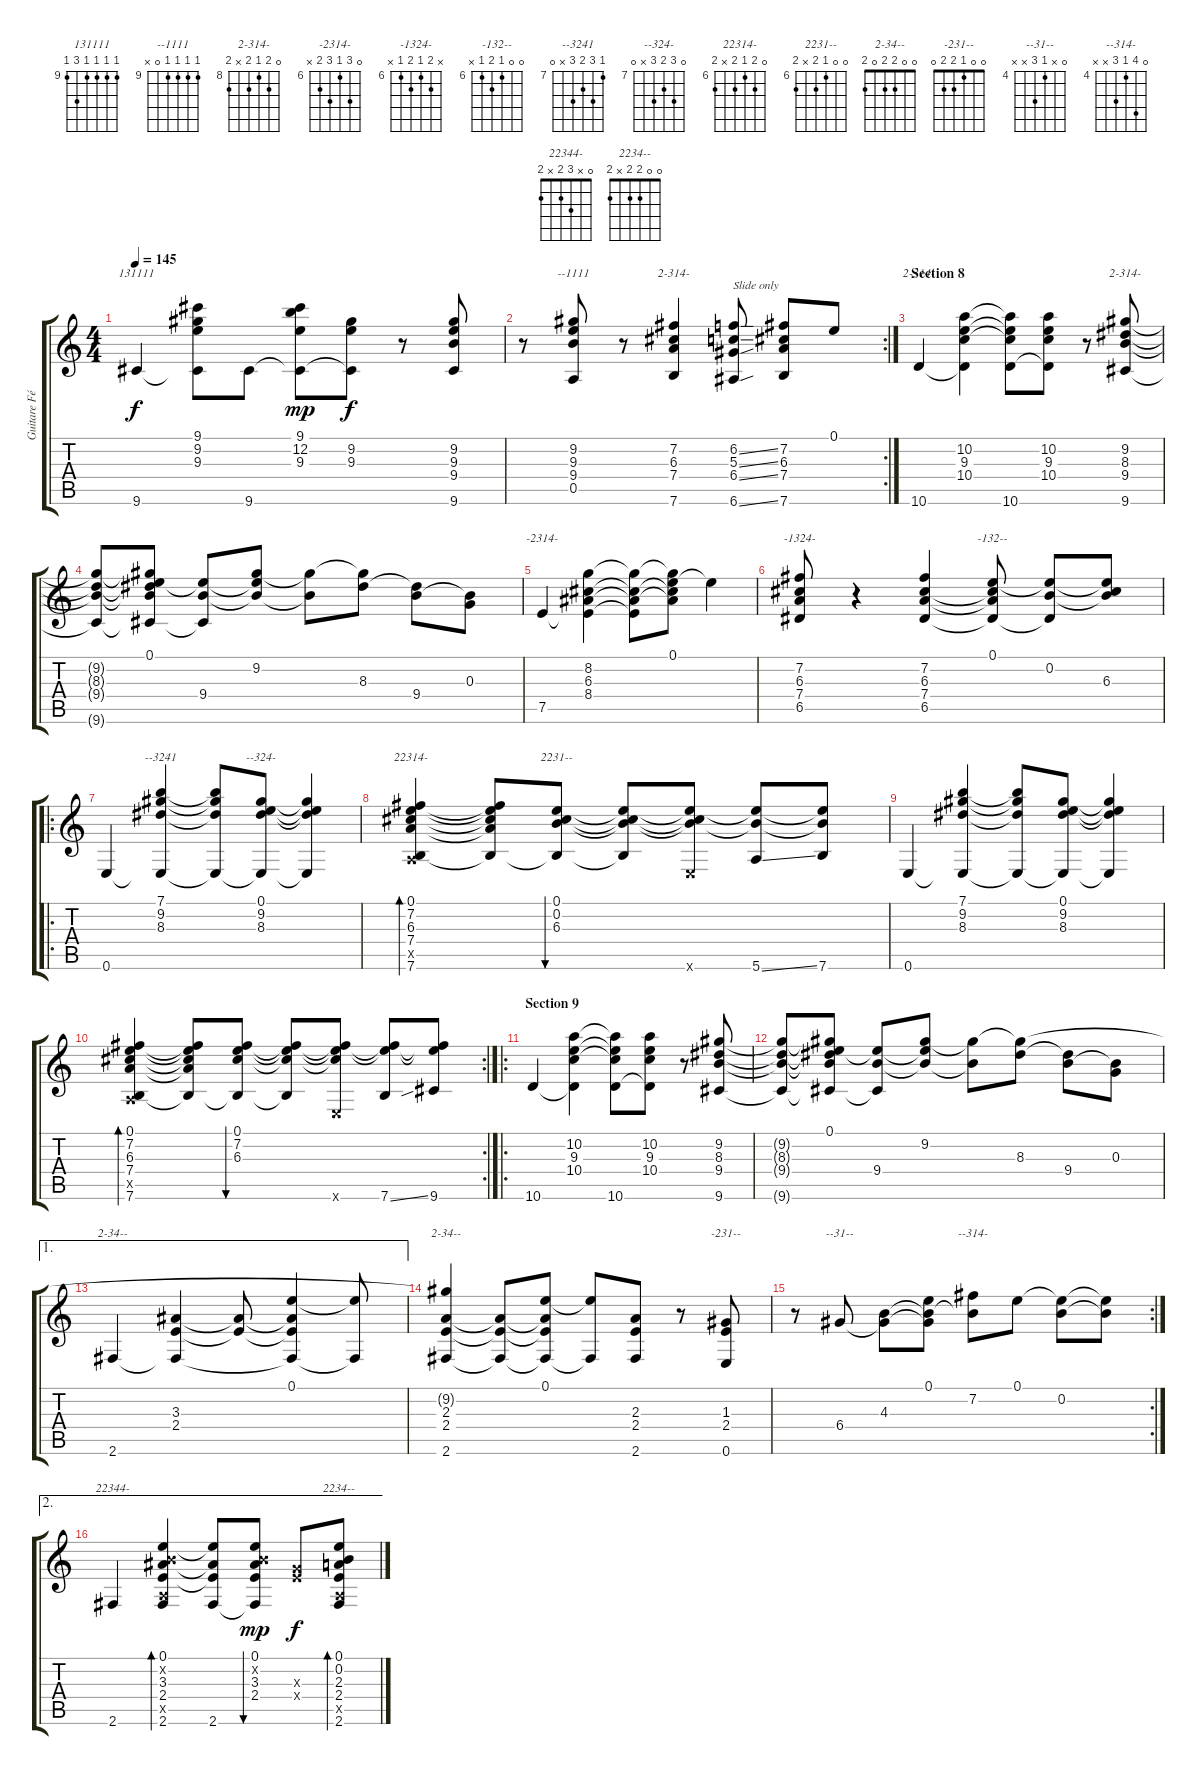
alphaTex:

\track ("Guitare Février 2002" "Guitare Fé") {instrument acousticguitarnylon}
\staff {score tabs}
\tuning (E4 B3 G3 D3 A2 E2) {hide}
\chord ("131111" 9 9 9 9 11 9) {firstfret 9}
\chord ("--1111" 9 9 9 9 0 x) {firstfret 9}
\chord ("2-314-" 0 7 6 7 x 7) {firstfret 6}
\chord ("2-314-" 0 10 9 10 x 10) {firstfret 9}
\chord ("2-314-" 0 9 8 9 x 9) {firstfret 8}
\chord ("-2314-" 0 8 6 8 7 x) {firstfret 6}
\chord ("-1324-" x 7 6 7 6 x) {firstfret 6}
\chord ("-132--" 0 0 6 7 6 x) {firstfret 6}
\chord ("--3241" 7 9 8 9 x 0) {firstfret 7}
\chord ("--324-" 0 9 8 9 x 0) {firstfret 7}
\chord ("22314-" 0 7 6 7 x 7) {firstfret 6}
\chord ("2231--" 0 0 6 7 x 7) {firstfret 6}
\chord ("2-34--" 0 x 3 2 x 2)
\chord ("2-34--" 0 0 2 2 0 2)
\chord ("-231--" 0 0 1 2 2 0)
\chord ("--31--" 0 x 4 6 x x) {firstfret 4}
\chord ("--314-" 0 7 4 6 x x) {firstfret 4}
\chord ("22344-" 0 x 3 2 x 2)
\chord ("2234--" 0 0 2 2 x 2)
\ts (4 4)
\tempo 145
\clef g2
\ks c
9.6.4{ch "131111" dy f} (9.1 9.2 9.3 9.6{t}).8 9.6.8 (9.1 12.2 9.3 9.6{t}).8{dy mp} (9.2 9.3 9.6{t}).8{dy f} r.8 (9.2 9.3 9.4 9.6).8 |
\rc 2
r.8 (9.2 9.3 9.4 0.5).8{ch "--1111"} r.8 (7.2 6.3 7.4 7.6).4{ch "2-314-"} (6.2{ss} 5.3{ss} 6.4{ss} 6.6{ss}).8{txt "Slide only"} (7.2 6.3 7.4 7.6).8 0.1.8 |
\section ("" "Section 8")
10.6.4{ch "2-314-"} (10.2 9.3 10.4 10.6{t}).4 (10.2{t} 9.3{t} 10.4{t} 10.6).8 (10.2 9.3 10.4 10.6{t}).8 r.8 (9.2 8.3 9.4 9.6).8{ch "2-314-"} |
(9.2{t} 8.3{t} 9.4{t} 9.6{t}).8 (0.1 9.2{t} 8.3{t} 9.4{t} 9.6{t}).8 (0.1{t} 9.4 9.6{t}).8 (0.1{t} 9.2 9.4{t}).8 (9.2{t} 9.4{t}).8 (9.2{t} 8.3).8 (8.3{t} 9.4).8 (0.3 9.4{t}).8 |
7.5.4{ch "-2314-"} (8.2 6.3 8.4 7.5{t}).4 (8.2{t} 6.3{t} 8.4{t} 7.5{t}).8 (0.1 8.2{t} 6.3{t} 8.4{t}).8 0.1{t}.4 |
(7.2 6.3 7.4 6.5).8{ch "-1324-"} r.4 (7.2 6.3 7.4 6.5).4 (0.1 6.3{t} 7.4{t} 6.5{t}).8{ch "-132--"} (0.1{t} 0.2 6.5{t}).8 (0.1{t} 0.2{t} 6.3).8 |
\ro
0.6.4 (7.1 9.2 8.3 0.6{t}).4{ch "--3241"} (7.1{t} 9.2{t} 8.3{t} 0.6{t}).8 (0.1 9.2 8.3 0.6{t}).8{ch "--324-"} (0.1{t} 9.2{t} 8.3{t} 0.6{t}).4 |
(0.1 7.2 6.3 7.4 0.5{x} 7.6).4{bd 240 ch "22314-"} (0.1{t} 7.2{t} 6.3{t} 7.4{t} 7.6{t}).8 (0.1 0.2 6.3 7.6{t}).8{bu 30 ch "2231--"} (0.1{t} 0.2{t} 6.3{t} 7.6{t}).8 (0.1{t} 0.2{t} 6.3{t} 0.6{x}).8 (0.1{t} 0.2{t} 5.6{ss}).8 (0.1{t} 0.2{t} 7.6).8 |
0.6.4 (7.1 9.2 8.3 0.6{t}).4 (7.1{t} 9.2{t} 8.3{t} 0.6{t}).8 (0.1 9.2 8.3 0.6{t}).8 (0.1{t} 9.2{t} 8.3{t} 0.6{t}).4 |
\rc 2
(0.1 7.2 6.3 7.4 0.5{x} 7.6).4{bd 240} (0.1{t} 7.2{t} 6.3{t} 7.4{t} 7.6{t}).8 (0.1 7.2 6.3 7.6{t}).8{bu 30} (0.1{t} 7.2{t} 6.3{t} 7.6{t}).8 (0.1{t} 7.2{t} 6.3{t} 0.6{x}).8 (0.1{t} 7.2{t} 7.6{ss}).8 (0.1{t} 7.2{t} 9.6).8 |
\ro
\section ("" "Section 9")
10.6.4 (10.2 9.3 10.4 10.6{t}).4 (10.2{t} 9.3{t} 10.4{t} 10.6).8 (10.2 9.3 10.4 10.6{t}).8 r.8 (9.2 8.3 9.4 9.6).8 |
(9.2{t} 8.3{t} 9.4{t} 9.6{t}).8 (0.1 9.2{t} 8.3{t} 9.4{t} 9.6{t}).8 (0.1{t} 9.4 9.6{t}).8 (0.1{t} 9.2 9.4{t}).8 (9.2{t} 9.4{t}).8 (9.2{t} 8.3).8 (8.3{t} 9.4).8 (0.3 9.4{t}).8 |
\ae 1
2.6.4{ch "2-34--"} (3.3 2.4 2.6{t}).4 (3.3{t} 2.4{t}).8 (0.1 3.3{t} 2.4{t} 2.6{t}).4 (0.1{t} 2.6{t}).8 |
(9.2{t} 2.3 2.4 2.6).4{ch "2-34--"} (2.3{t} 2.4{t} 2.6{t}).8 (0.1 2.3{t} 2.4{t} 2.6{t}).8 (0.1{t} 2.6{t}).8 (2.3 2.4 2.6).8 r.8 (1.3 2.4 0.6).8{ch "-231--"} |
\rc 2
r.8 6.4.8{ch "--31--"} (4.3 6.4{t}).8 (0.1 4.3{t} 6.4{t}).8 (7.2 4.3{t}).8{ch "--314-"} 0.1.8 (0.1{t} 0.2).8 (0.1{t} 0.2{t}).8 |
\ae 2
2.6.4{ch "22344-"} (0.1 0.2{x} 3.3 2.4 0.5{x} 2.6).4{bd 30} (0.1{t} 3.3{t} 2.4{t} 2.6).8 (0.1 0.2{x} 3.3 2.4 2.6{t}).8{bu 30 dy mp} (0.3{x} 2.4{x}).8{dy f} (0.1 0.2 2.3 2.4 0.5{x} 2.6).8{bd 30 ch "2234--"}
